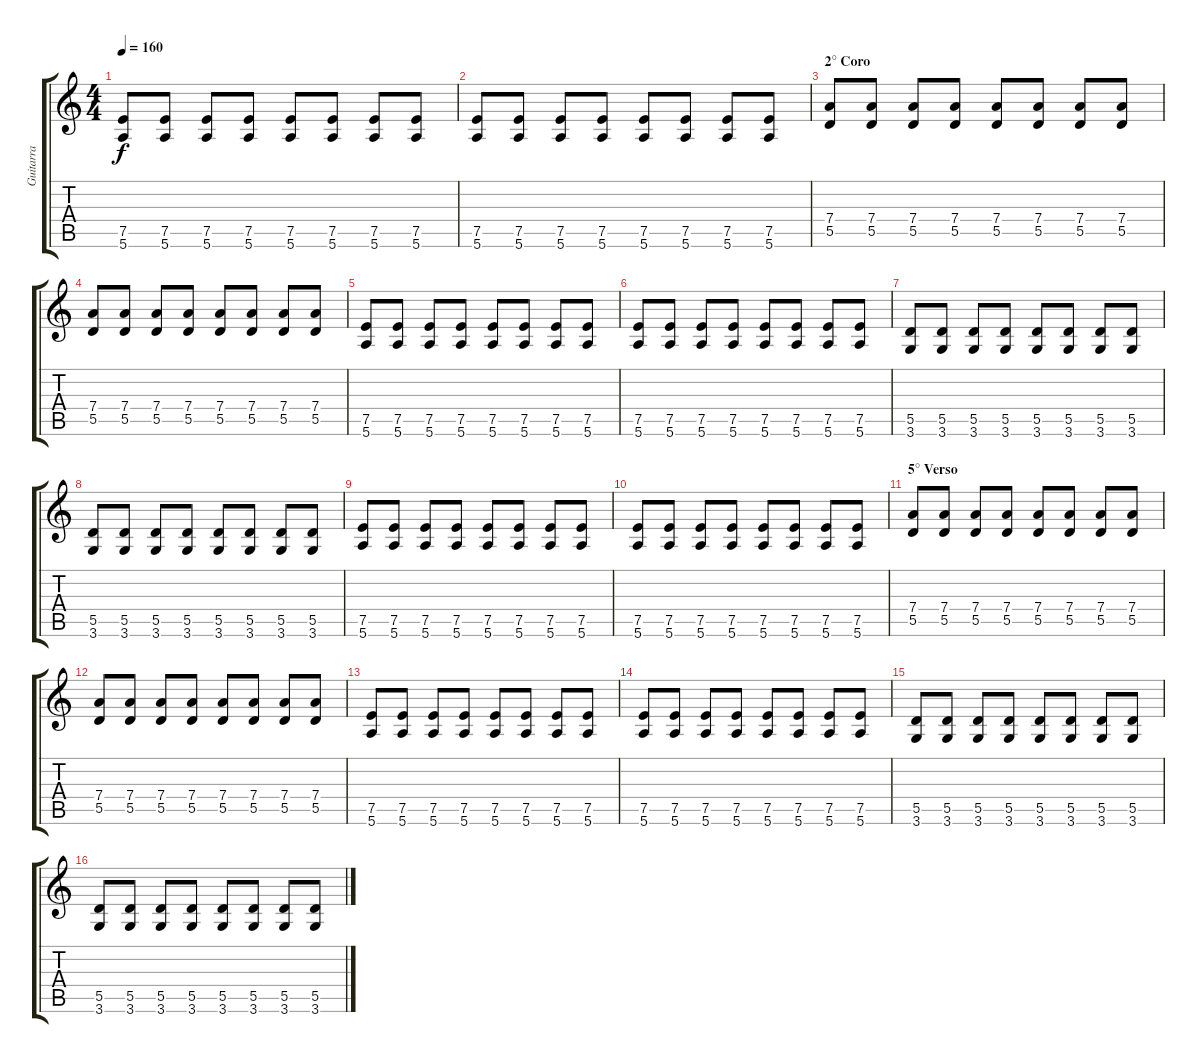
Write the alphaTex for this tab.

\track ("Guitarra" "Guitarra") {instrument overdrivenguitar}
\staff {score tabs}
\tuning (E4 B3 G3 D3 A2 E2) {hide}
\ts (4 4)
\tempo 160
\clef g2
\ks c
(7.5 5.6).8{dy f} (7.5 5.6).8 (7.5 5.6).8 (7.5 5.6).8 (7.5 5.6).8 (7.5 5.6).8 (7.5 5.6).8 (7.5 5.6).8 |
(7.5 5.6).8 (7.5 5.6).8 (7.5 5.6).8 (7.5 5.6).8 (7.5 5.6).8 (7.5 5.6).8 (7.5 5.6).8 (7.5 5.6).8 |
\section ("" "2° Coro")
(7.4 5.5).8 (7.4 5.5).8 (7.4 5.5).8 (7.4 5.5).8 (7.4 5.5).8 (7.4 5.5).8 (7.4 5.5).8 (7.4 5.5).8 |
(7.4 5.5).8 (7.4 5.5).8 (7.4 5.5).8 (7.4 5.5).8 (7.4 5.5).8 (7.4 5.5).8 (7.4 5.5).8 (7.4 5.5).8 |
(7.5 5.6).8 (7.5 5.6).8 (7.5 5.6).8 (7.5 5.6).8 (7.5 5.6).8 (7.5 5.6).8 (7.5 5.6).8 (7.5 5.6).8 |
(7.5 5.6).8 (7.5 5.6).8 (7.5 5.6).8 (7.5 5.6).8 (7.5 5.6).8 (7.5 5.6).8 (7.5 5.6).8 (7.5 5.6).8 |
(5.5 3.6).8 (5.5 3.6).8 (5.5 3.6).8 (5.5 3.6).8 (5.5 3.6).8 (5.5 3.6).8 (5.5 3.6).8 (5.5 3.6).8 |
(5.5 3.6).8 (5.5 3.6).8 (5.5 3.6).8 (5.5 3.6).8 (5.5 3.6).8 (5.5 3.6).8 (5.5 3.6).8 (5.5 3.6).8 |
(7.5 5.6).8 (7.5 5.6).8 (7.5 5.6).8 (7.5 5.6).8 (7.5 5.6).8 (7.5 5.6).8 (7.5 5.6).8 (7.5 5.6).8 |
(7.5 5.6).8 (7.5 5.6).8 (7.5 5.6).8 (7.5 5.6).8 (7.5 5.6).8 (7.5 5.6).8 (7.5 5.6).8 (7.5 5.6).8 |
\section ("" "5° Verso")
(7.4 5.5).8 (7.4 5.5).8 (7.4 5.5).8 (7.4 5.5).8 (7.4 5.5).8 (7.4 5.5).8 (7.4 5.5).8 (7.4 5.5).8 |
(7.4 5.5).8 (7.4 5.5).8 (7.4 5.5).8 (7.4 5.5).8 (7.4 5.5).8 (7.4 5.5).8 (7.4 5.5).8 (7.4 5.5).8 |
(7.5 5.6).8 (7.5 5.6).8 (7.5 5.6).8 (7.5 5.6).8 (7.5 5.6).8 (7.5 5.6).8 (7.5 5.6).8 (7.5 5.6).8 |
(7.5 5.6).8 (7.5 5.6).8 (7.5 5.6).8 (7.5 5.6).8 (7.5 5.6).8 (7.5 5.6).8 (7.5 5.6).8 (7.5 5.6).8 |
(5.5 3.6).8 (5.5 3.6).8 (5.5 3.6).8 (5.5 3.6).8 (5.5 3.6).8 (5.5 3.6).8 (5.5 3.6).8 (5.5 3.6).8 |
(5.5 3.6).8 (5.5 3.6).8 (5.5 3.6).8 (5.5 3.6).8 (5.5 3.6).8 (5.5 3.6).8 (5.5 3.6).8 (5.5 3.6).8
